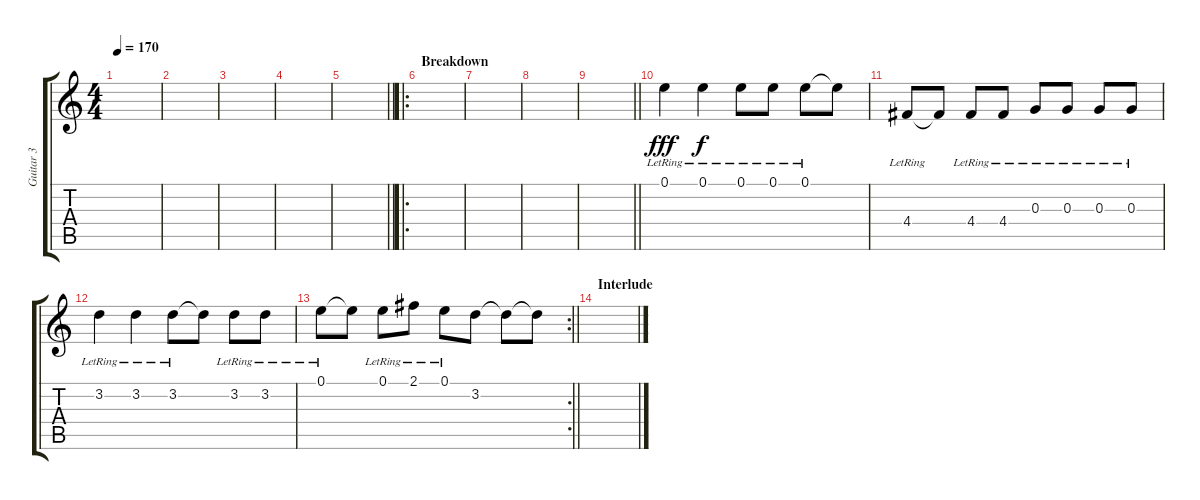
\track ("Guitar 3" "Guitar 3") {instrument acousticguitarsteel}
\staff {score tabs}
\tuning (E4 B3 G3 D3 A2 E2) {hide}
\ts (4 4)
\tempo 170
\clef g2
\ks c
|
|
|
|
\barLineRight lightlight
|
\ro
\section ("" "Breakdown")
|
|
|
\barLineRight lightlight
|
0.1{lr}.4{dy fff} 0.1{lr}.4{dy f} 0.1{lr}.8 0.1{lr}.8 0.1{lr}.8 0.1{t}.8 |
4.4{lr}.8 4.4{t}.8 4.4{lr}.8 4.4{lr}.8 0.3{lr}.8 0.3{lr}.8 0.3{lr}.8 0.3{lr}.8 |
3.2{lr}.4 3.2{lr}.4 3.2{lr}.8 3.2{t}.8 3.2{lr}.8 3.2{lr}.8 |
\rc 2
\barLineRight lightlight
0.1{lr}.8 0.1{t}.8 0.1{lr}.8 2.1{lr}.8 0.1{lr}.8 3.2.8 3.2{t}.8 3.2{t}.8 |
\section ("" "Interlude")
